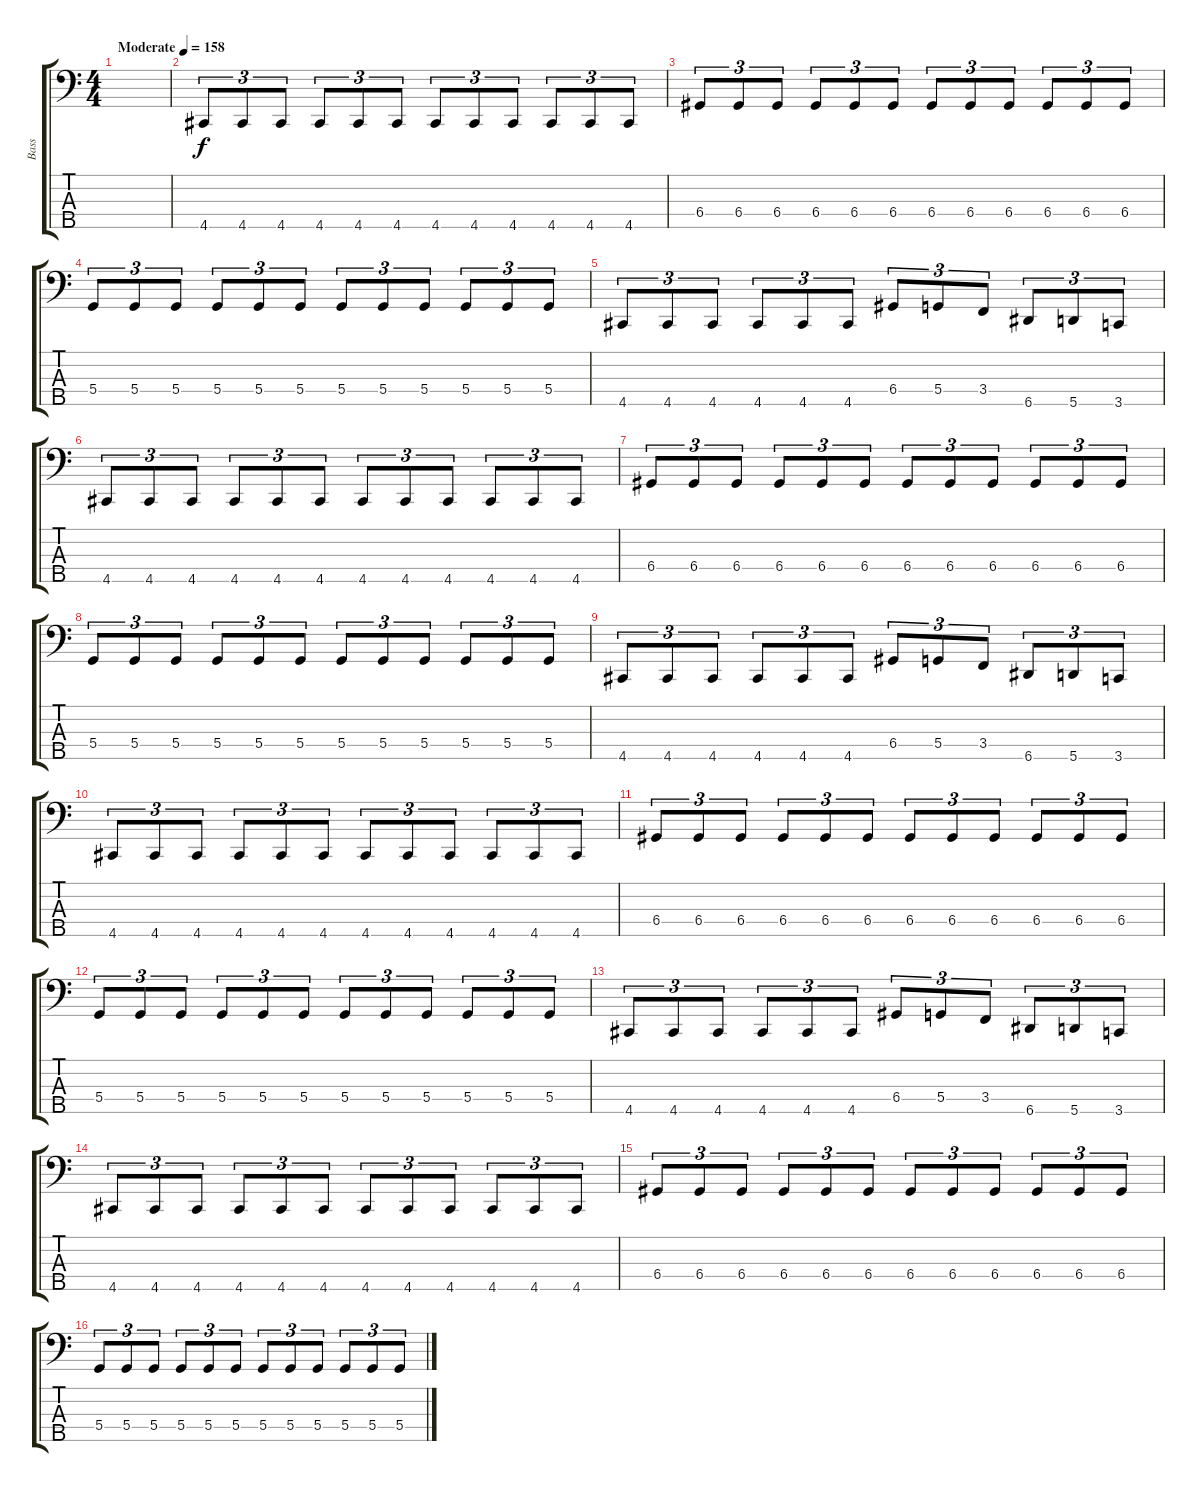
\track ("Bass" "Bass") {instrument electricbasspick}
\staff {score tabs}
\tuning (F2 C2 G1 D1 A0) {hide}
\ts (4 4)
\tempo (158 "Moderate")
\clef f4
\ks c
|
4.5.8{tu (3 2)} 4.5.8{tu (3 2)} 4.5.8{tu (3 2)} 4.5.8{tu (3 2)} 4.5.8{tu (3 2)} 4.5.8{tu (3 2)} 4.5.8{tu (3 2)} 4.5.8{tu (3 2)} 4.5.8{tu (3 2)} 4.5.8{tu (3 2)} 4.5.8{tu (3 2)} 4.5.8{tu (3 2)} |
6.4.8{tu (3 2)} 6.4.8{tu (3 2)} 6.4.8{tu (3 2)} 6.4.8{tu (3 2)} 6.4.8{tu (3 2)} 6.4.8{tu (3 2)} 6.4.8{tu (3 2)} 6.4.8{tu (3 2)} 6.4.8{tu (3 2)} 6.4.8{tu (3 2)} 6.4.8{tu (3 2)} 6.4.8{tu (3 2)} |
5.4.8{tu (3 2)} 5.4.8{tu (3 2)} 5.4.8{tu (3 2)} 5.4.8{tu (3 2)} 5.4.8{tu (3 2)} 5.4.8{tu (3 2)} 5.4.8{tu (3 2)} 5.4.8{tu (3 2)} 5.4.8{tu (3 2)} 5.4.8{tu (3 2)} 5.4.8{tu (3 2)} 5.4.8{tu (3 2)} |
4.5.8{tu (3 2)} 4.5.8{tu (3 2)} 4.5.8{tu (3 2)} 4.5.8{tu (3 2)} 4.5.8{tu (3 2)} 4.5.8{tu (3 2)} 6.4.8{tu (3 2)} 5.4.8{tu (3 2)} 3.4.8{tu (3 2)} 6.5.8{tu (3 2)} 5.5.8{tu (3 2)} 3.5.8{tu (3 2)} |
4.5.8{tu (3 2)} 4.5.8{tu (3 2)} 4.5.8{tu (3 2)} 4.5.8{tu (3 2)} 4.5.8{tu (3 2)} 4.5.8{tu (3 2)} 4.5.8{tu (3 2)} 4.5.8{tu (3 2)} 4.5.8{tu (3 2)} 4.5.8{tu (3 2)} 4.5.8{tu (3 2)} 4.5.8{tu (3 2)} |
6.4.8{tu (3 2)} 6.4.8{tu (3 2)} 6.4.8{tu (3 2)} 6.4.8{tu (3 2)} 6.4.8{tu (3 2)} 6.4.8{tu (3 2)} 6.4.8{tu (3 2)} 6.4.8{tu (3 2)} 6.4.8{tu (3 2)} 6.4.8{tu (3 2)} 6.4.8{tu (3 2)} 6.4.8{tu (3 2)} |
5.4.8{tu (3 2)} 5.4.8{tu (3 2)} 5.4.8{tu (3 2)} 5.4.8{tu (3 2)} 5.4.8{tu (3 2)} 5.4.8{tu (3 2)} 5.4.8{tu (3 2)} 5.4.8{tu (3 2)} 5.4.8{tu (3 2)} 5.4.8{tu (3 2)} 5.4.8{tu (3 2)} 5.4.8{tu (3 2)} |
4.5.8{tu (3 2)} 4.5.8{tu (3 2)} 4.5.8{tu (3 2)} 4.5.8{tu (3 2)} 4.5.8{tu (3 2)} 4.5.8{tu (3 2)} 6.4.8{tu (3 2)} 5.4.8{tu (3 2)} 3.4.8{tu (3 2)} 6.5.8{tu (3 2)} 5.5.8{tu (3 2)} 3.5.8{tu (3 2)} |
4.5.8{tu (3 2)} 4.5.8{tu (3 2)} 4.5.8{tu (3 2)} 4.5.8{tu (3 2)} 4.5.8{tu (3 2)} 4.5.8{tu (3 2)} 4.5.8{tu (3 2)} 4.5.8{tu (3 2)} 4.5.8{tu (3 2)} 4.5.8{tu (3 2)} 4.5.8{tu (3 2)} 4.5.8{tu (3 2)} |
6.4.8{tu (3 2)} 6.4.8{tu (3 2)} 6.4.8{tu (3 2)} 6.4.8{tu (3 2)} 6.4.8{tu (3 2)} 6.4.8{tu (3 2)} 6.4.8{tu (3 2)} 6.4.8{tu (3 2)} 6.4.8{tu (3 2)} 6.4.8{tu (3 2)} 6.4.8{tu (3 2)} 6.4.8{tu (3 2)} |
5.4.8{tu (3 2)} 5.4.8{tu (3 2)} 5.4.8{tu (3 2)} 5.4.8{tu (3 2)} 5.4.8{tu (3 2)} 5.4.8{tu (3 2)} 5.4.8{tu (3 2)} 5.4.8{tu (3 2)} 5.4.8{tu (3 2)} 5.4.8{tu (3 2)} 5.4.8{tu (3 2)} 5.4.8{tu (3 2)} |
4.5.8{tu (3 2)} 4.5.8{tu (3 2)} 4.5.8{tu (3 2)} 4.5.8{tu (3 2)} 4.5.8{tu (3 2)} 4.5.8{tu (3 2)} 6.4.8{tu (3 2)} 5.4.8{tu (3 2)} 3.4.8{tu (3 2)} 6.5.8{tu (3 2)} 5.5.8{tu (3 2)} 3.5.8{tu (3 2)} |
4.5.8{tu (3 2)} 4.5.8{tu (3 2)} 4.5.8{tu (3 2)} 4.5.8{tu (3 2)} 4.5.8{tu (3 2)} 4.5.8{tu (3 2)} 4.5.8{tu (3 2)} 4.5.8{tu (3 2)} 4.5.8{tu (3 2)} 4.5.8{tu (3 2)} 4.5.8{tu (3 2)} 4.5.8{tu (3 2)} |
6.4.8{tu (3 2)} 6.4.8{tu (3 2)} 6.4.8{tu (3 2)} 6.4.8{tu (3 2)} 6.4.8{tu (3 2)} 6.4.8{tu (3 2)} 6.4.8{tu (3 2)} 6.4.8{tu (3 2)} 6.4.8{tu (3 2)} 6.4.8{tu (3 2)} 6.4.8{tu (3 2)} 6.4.8{tu (3 2)} |
5.4.8{tu (3 2)} 5.4.8{tu (3 2)} 5.4.8{tu (3 2)} 5.4.8{tu (3 2)} 5.4.8{tu (3 2)} 5.4.8{tu (3 2)} 5.4.8{tu (3 2)} 5.4.8{tu (3 2)} 5.4.8{tu (3 2)} 5.4.8{tu (3 2)} 5.4.8{tu (3 2)} 5.4.8{tu (3 2)}
